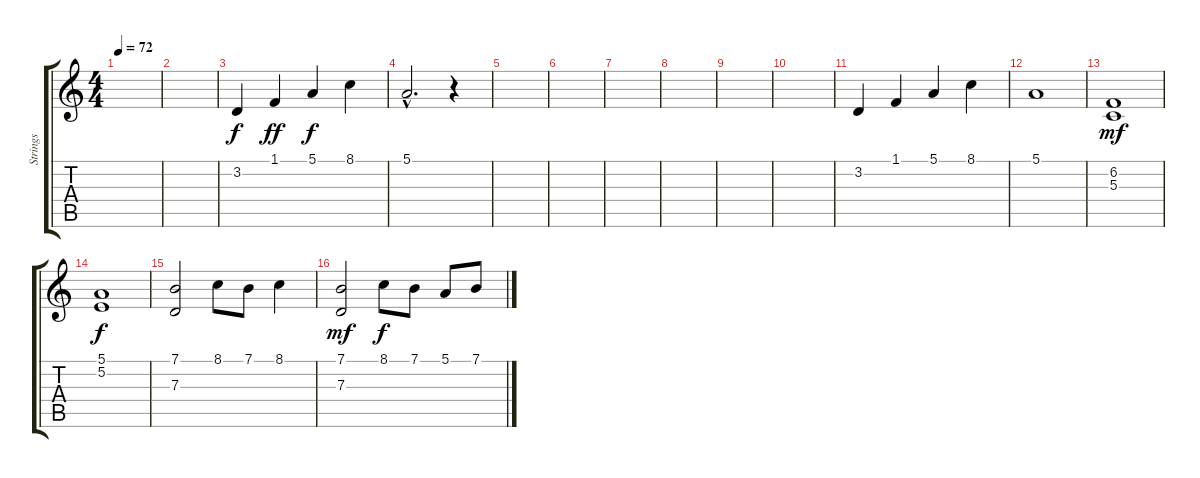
\track ("Strings" "Strings") {instrument stringensemble1}
\staff {score tabs}
\tuning (E4 B3 G3 D3 A2 E2) {hide}
\ts (4 4)
\tempo 72
\clef g2
\ks c
|
|
3.2.4{dy f volume 16} 1.1.4{dy ff} 5.1.4{dy f} 8.1.4 |
5.1{hac}.2{d} r.4 |
|
|
|
|
|
|
3.2.4{volume 16} 1.1.4 5.1.4 8.1.4 |
5.1.1 |
(6.2 5.3).1{dy mf volume 16} |
(5.1 5.2).1{dy f} |
(7.1 7.3).2 8.1.8 7.1.8 8.1.4 |
(7.1 7.3).2{dy mf} 8.1.8{dy f} 7.1.8 5.1.8 7.1.8
